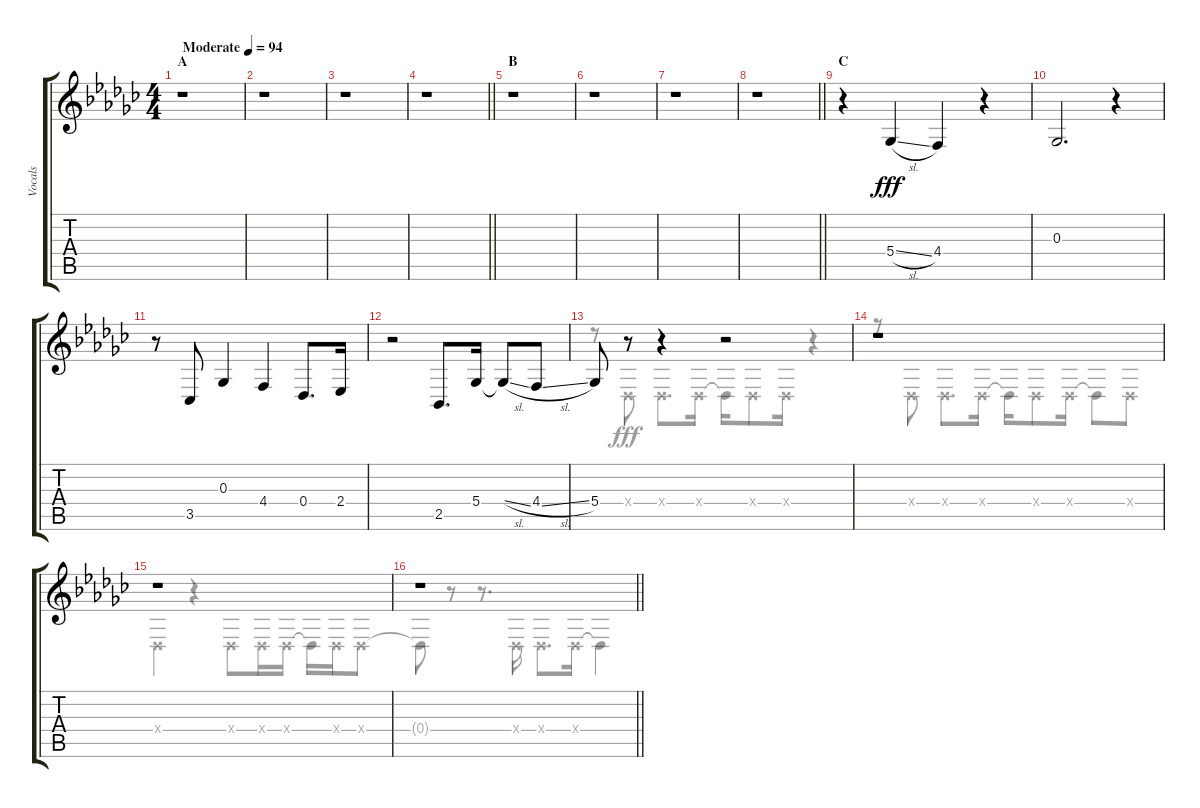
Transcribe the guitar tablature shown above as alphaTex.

\track ("Vocals" "Vocals") {instrument voiceoohs}
\staff {score tabs}
\tuning (Eb4 Bb3 Gb3 Db3 Ab2 Db2) {hide}
\voice
\ts (4 4)
\section ("" "A")
\tempo (94 "Moderate")
\clef g2
\ks gb
r.1{dy fff instrument voiceoohs} |
r.1 |
r.1 |
\barLineRight lightlight
r.1 |
\section ("" "B")
r.1 |
r.1 |
r.1 |
\barLineRight lightlight
r.1 |
\section ("" "C")
r.4 5.4{sl}.4 4.4.4 r.4 |
0.3.2{d} r.4 |
r.8 3.5.8 0.3.4 4.4.4 0.4.8{d} 2.4.16 |
r.2 2.5.8{d} 5.4.16 5.4{sl t}.8 4.4{sl}.8 |
5.4.8 r.8 r.4 r.2 |
r.1 |
r.1 |
\barLineRight lightlight
r.1
\voice
\clef g2
\ottava regular
\simile none
\ks gb
|
|
|
\barLineRight lightlight
|
|
|
|
\barLineRight lightlight
|
|
|
|
|
r.8 0.4{x}.8 0.4{x}.8{d} 0.4{x}.16 0.4{t}.16 0.4{x}.8 0.4{x}.16 r.4 |
r.8 0.4{x}.8 0.4{x}.8{d} 0.4{x}.16 0.4{t}.16 0.4{x}.8 0.4{x}.16 0.4{t}.8 0.4{x}.8 |
0.4{x}.4 r.4 0.4{x}.8 0.4{x}.16 0.4{x}.16 0.4{t}.16 0.4{x}.16 0.4{x}.8 |
\barLineRight lightlight
0.4{t}.8 r.8 r.8{d} 0.4{x}.16 0.4{x}.8{d} 0.4{x}.16 0.4{t}.4
